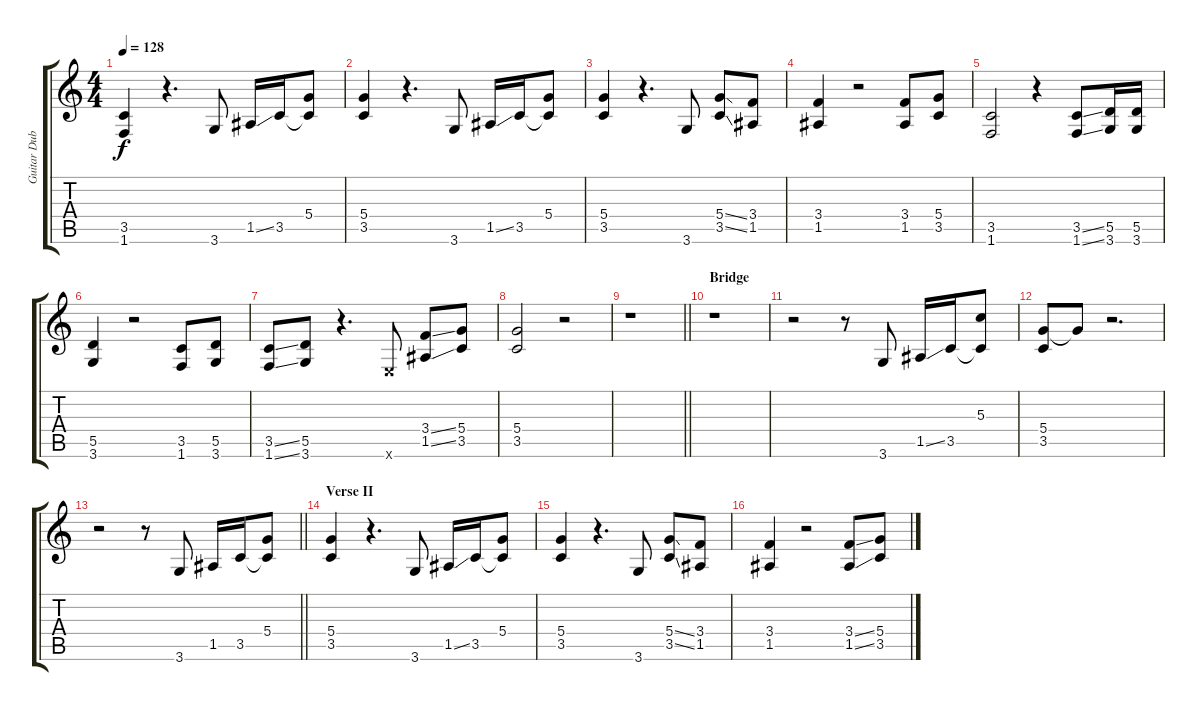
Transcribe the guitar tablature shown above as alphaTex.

\track ("Guitar Dub" "Guitar Dub") {instrument distortionguitar}
\staff {score tabs}
\tuning (E4 B3 G3 D3 A2 E2) {hide}
\ts (4 4)
\tempo 128
\clef g2
\ks c
(3.5 1.6).4{dy f} r.4{d} 3.6.8 1.5{ss}.16 3.5.16 (5.4 3.5{t}).8 |
(5.4 3.5).4 r.4{d} 3.6.8 1.5{ss}.16 3.5.16 (5.4 3.5{t}).8 |
(5.4 3.5).4 r.4{d} 3.6.8 (5.4{ss} 3.5{ss}).8 (3.4 1.5).8 |
(3.4 1.5).4 r.2 (3.4 1.5).8 (5.4 3.5).8 |
(3.5 1.6).2 r.4 (3.5{ss} 1.6{ss}).8 (5.5 3.6).16 (5.5 3.6).16 |
(5.5 3.6).4 r.2 (3.5 1.6).8 (5.5 3.6).8 |
(3.5{ss} 1.6{ss}).8 (5.5 3.6).8 r.4{d} 0.6{x}.8 (3.4{ss} 1.5{ss}).8 (5.4 3.5).8 |
(5.4 3.5).2 r.2 |
\barLineRight lightlight
r.1 |
\section ("" "Bridge")
r.1 |
r.2 r.8 3.6.8 1.5{ss}.16 3.5.16 (5.3 3.5{t}).8 |
(5.4 3.5).8 5.4{t}.8 r.2{d} |
\barLineRight lightlight
r.2 r.8 3.6.8 1.5.16 3.5.16 (5.4 3.5{t}).8 |
\section ("" "Verse II")
(5.4 3.5).4 r.4{d} 3.6.8 1.5{ss}.16 3.5.16 (5.4 3.5{t}).8 |
(5.4 3.5).4 r.4{d} 3.6.8 (5.4{ss} 3.5{ss}).8 (3.4 1.5).8 |
(3.4 1.5).4 r.2 (3.4{ss} 1.5{ss}).8 (5.4 3.5).8
